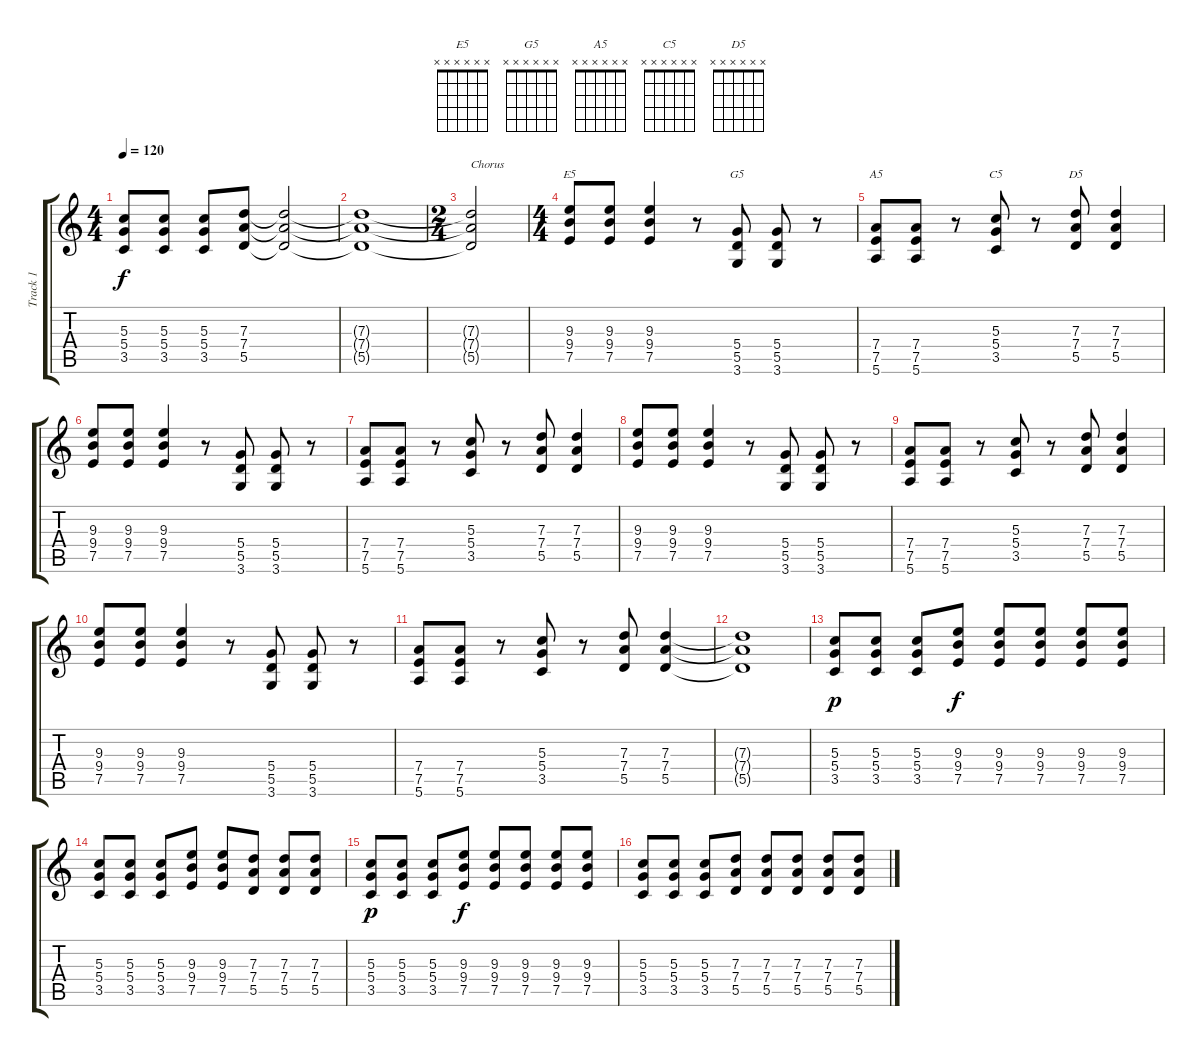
\track ("Track 1" "Track 1") {instrument overdrivenguitar}
\staff {score tabs}
\tuning (E4 B3 G3 D3 A2 E2) {hide}
\chord ("E5" x x x x x x)
\chord ("G5" x x x x x x)
\chord ("A5" x x x x x x)
\chord ("C5" x x x x x x)
\chord ("D5" x x x x x x)
\ts (4 4)
\tempo 120
\clef g2
\ks c
(5.3 5.4 3.5).8{dy f} (5.3 5.4 3.5).8 (5.3 5.4 3.5).8 (7.3 7.4 5.5).8 (7.3{t} 7.4{t} 5.5{t}).2 |
(7.3{t} 7.4{t} 5.5{t}).1 |
\ts (2 4)
(7.3{t} 7.4{t} 5.5{t}).2{txt "Chorus"} |
\ts (4 4)
(9.3 9.4 7.5).8{ch "E5"} (9.3 9.4 7.5).8 (9.3 9.4 7.5).4 r.8 (5.4 5.5 3.6).8{ch "G5"} (5.4 5.5 3.6).8 r.8 |
(7.4 7.5 5.6).8{ch "A5"} (7.4 7.5 5.6).8 r.8 (5.3 5.4 3.5).8{ch "C5"} r.8 (7.3 7.4 5.5).8{ch "D5"} (7.3 7.4 5.5).4 |
(9.3 9.4 7.5).8 (9.3 9.4 7.5).8 (9.3 9.4 7.5).4 r.8 (5.4 5.5 3.6).8 (5.4 5.5 3.6).8 r.8 |
(7.4 7.5 5.6).8 (7.4 7.5 5.6).8 r.8 (5.3 5.4 3.5).8 r.8 (7.3 7.4 5.5).8 (7.3 7.4 5.5).4 |
(9.3 9.4 7.5).8 (9.3 9.4 7.5).8 (9.3 9.4 7.5).4 r.8 (5.4 5.5 3.6).8 (5.4 5.5 3.6).8 r.8 |
(7.4 7.5 5.6).8 (7.4 7.5 5.6).8 r.8 (5.3 5.4 3.5).8 r.8 (7.3 7.4 5.5).8 (7.3 7.4 5.5).4 |
(9.3 9.4 7.5).8 (9.3 9.4 7.5).8 (9.3 9.4 7.5).4 r.8 (5.4 5.5 3.6).8 (5.4 5.5 3.6).8 r.8 |
(7.4 7.5 5.6).8 (7.4 7.5 5.6).8 r.8 (5.3 5.4 3.5).8 r.8 (7.3 7.4 5.5).8 (7.3 7.4 5.5).4 |
(7.3{t} 7.4{t} 5.5{t}).1 |
(5.3 5.4 3.5).8{dy p} (5.3 5.4 3.5).8 (5.3 5.4 3.5).8 (9.3 9.4 7.5).8{dy f} (9.3 9.4 7.5).8 (9.3 9.4 7.5).8 (9.3 9.4 7.5).8 (9.3 9.4 7.5).8 |
(5.3 5.4 3.5).8 (5.3 5.4 3.5).8 (5.3 5.4 3.5).8 (9.3 9.4 7.5).8 (9.3 9.4 7.5).8 (7.3 7.4 5.5).8 (7.3 7.4 5.5).8 (7.3 7.4 5.5).8 |
(5.3 5.4 3.5).8{dy p} (5.3 5.4 3.5).8 (5.3 5.4 3.5).8 (9.3 9.4 7.5).8{dy f} (9.3 9.4 7.5).8 (9.3 9.4 7.5).8 (9.3 9.4 7.5).8 (9.3 9.4 7.5).8 |
(5.3 5.4 3.5).8 (5.3 5.4 3.5).8 (5.3 5.4 3.5).8 (7.3 7.4 5.5).8 (7.3 7.4 5.5).8 (7.3 7.4 5.5).8 (7.3 7.4 5.5).8 (7.3 7.4 5.5).8
